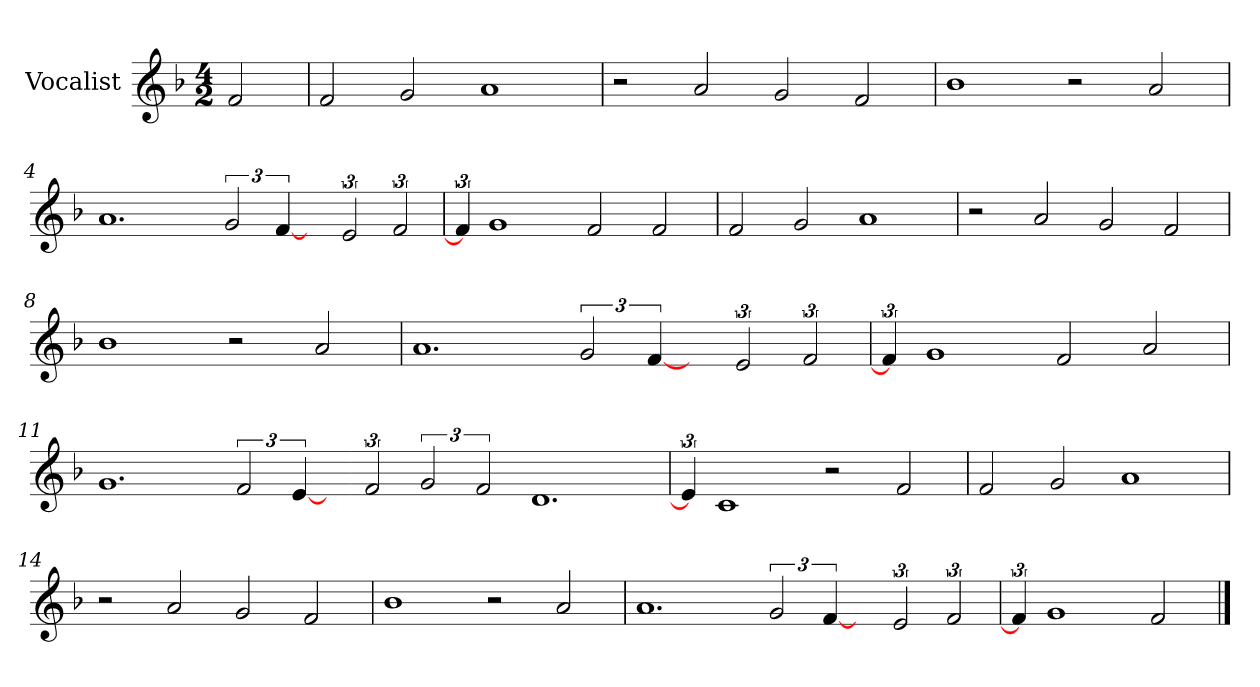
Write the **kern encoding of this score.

**kern
*part1
*staff1
*I"Vocalist
*k[b-]
*F:
*M4/2
=
2f
=1
2f
2g
1a
=2
2r
2a
2g
2f
=3
1b-
2r
2a
=4
1.a
3g
[6f
6ryy
3e
3f
=5
6f]
1g
2f
2f
=6
2f
2g
1a
=7
2r
2a
2g
2f
=8
1b-
2r
2a
=9
1.a
3g
[6f
6ryy
3e
3f
=10
6f]
1g
2f
2a
=11
1.g
3f
[6e
6ryy
3f
3g
3f
1.d
=12
6e]
1c
2r
2f
=13
2f
2g
1a
=14
2r
2a
2g
2f
=15
1b-
2r
2a
=16
1.a
3g
[6f
6ryy
3e
3f
=17
6f]
1g
2f
==
*-
